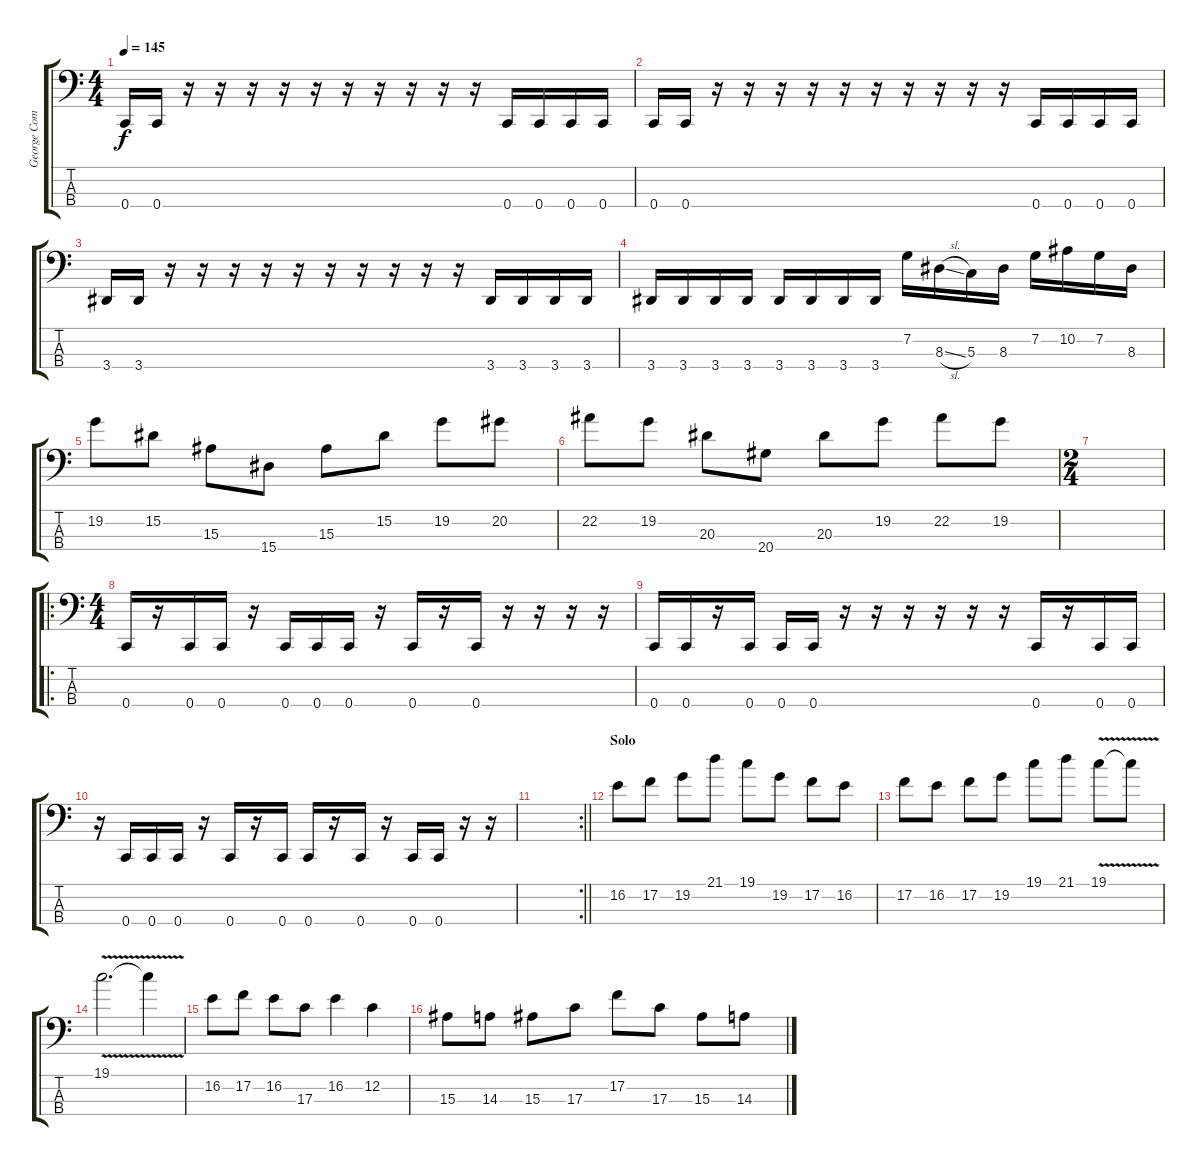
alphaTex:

\track ("George Comport" "George Com") {instrument electricbasspick}
\staff {score tabs}
\tuning (F2 C2 G1 C1) {hide}
\ts (4 4)
\tempo 145
\clef f4
\ks c
0.4.16{dy f} 0.4.16 r.16 r.16 r.16 r.16 r.16 r.16 r.16 r.16 r.16 r.16 0.4.16 0.4.16 0.4.16 0.4.16 |
0.4.16 0.4.16 r.16 r.16 r.16 r.16 r.16 r.16 r.16 r.16 r.16 r.16 0.4.16 0.4.16 0.4.16 0.4.16 |
3.4.16 3.4.16 r.16 r.16 r.16 r.16 r.16 r.16 r.16 r.16 r.16 r.16 3.4.16 3.4.16 3.4.16 3.4.16 |
3.4.16 3.4.16 3.4.16 3.4.16 3.4.16 3.4.16 3.4.16 3.4.16 7.2.16 8.3{sl}.16 5.3.16 8.3.16 7.2.16 10.2.16 7.2.16 8.3.16 |
19.2.8 15.2.8 15.3.8 15.4.8 15.3.8 15.2.8 19.2.8 20.2.8 |
22.2.8 19.2.8 20.3.8 20.4.8 20.3.8 19.2.8 22.2.8 19.2.8 |
\ts (2 4)
|
\ro
\ts (4 4)
0.4.16 r.16 0.4.16 0.4.16 r.16 0.4.16 0.4.16 0.4.16 r.16 0.4.16 r.16 0.4.16 r.16 r.16 r.16 r.16 |
0.4.16 0.4.16 r.16 0.4.16 0.4.16 0.4.16 r.16 r.16 r.16 r.16 r.16 r.16 0.4.16 r.16 0.4.16 0.4.16 |
r.16 0.4.16 0.4.16 0.4.16 r.16 0.4.16 r.16 0.4.16 0.4.16 r.16 0.4.16 r.16 0.4.16 0.4.16 r.16 r.16 |
\rc 2
\barLineRight lightlight
|
\section ("" "Solo")
16.2.8 17.2.8 19.2.8 21.1.8 19.1.8 19.2.8 17.2.8 16.2.8 |
17.2.8 16.2.8 17.2.8 19.2.8 19.1.8 21.1.8 19.1{v}.8 19.1{t}.8 |
19.1{v}.2{d} 19.1{t}.4 |
16.2.8 17.2.8 16.2.8 17.3.8 16.2.4 12.2.4 |
15.3.8 14.3.8 15.3.8 17.3.8 17.2.8 17.3.8 15.3.8 14.3.8
